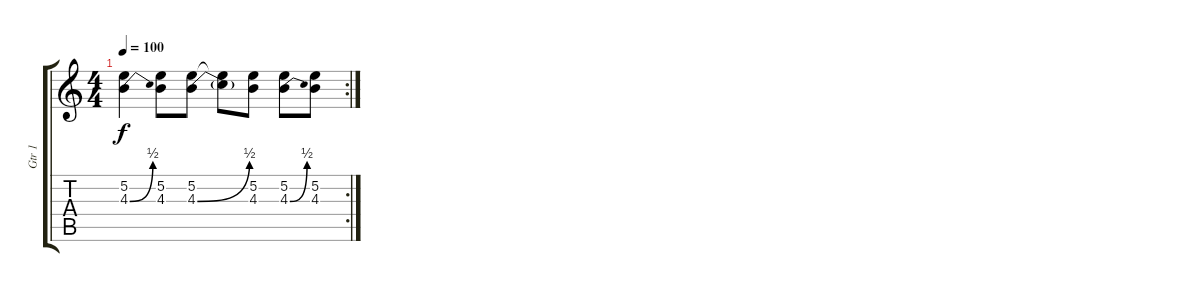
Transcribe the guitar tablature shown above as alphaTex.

\track ("Gtr 1" "Gtr 1") {instrument distortionguitar}
\staff {score tabs}
\tuning (E4 B3 G3 D3 A2 E2) {hide}
\rc 2
\ts (4 4)
\tempo 100
\clef g2
\ks c
(5.2 4.3{be (bend 0 0 60 2)}).4{dy f} (5.2 4.3).8 (5.2 4.3{be (bend 0 0 60 2)}).8 (5.2{t} 4.3{t}).8 (5.2 4.3).8 (5.2 4.3{be (bend 0 0 60 2)}).8 (5.2 4.3).8
